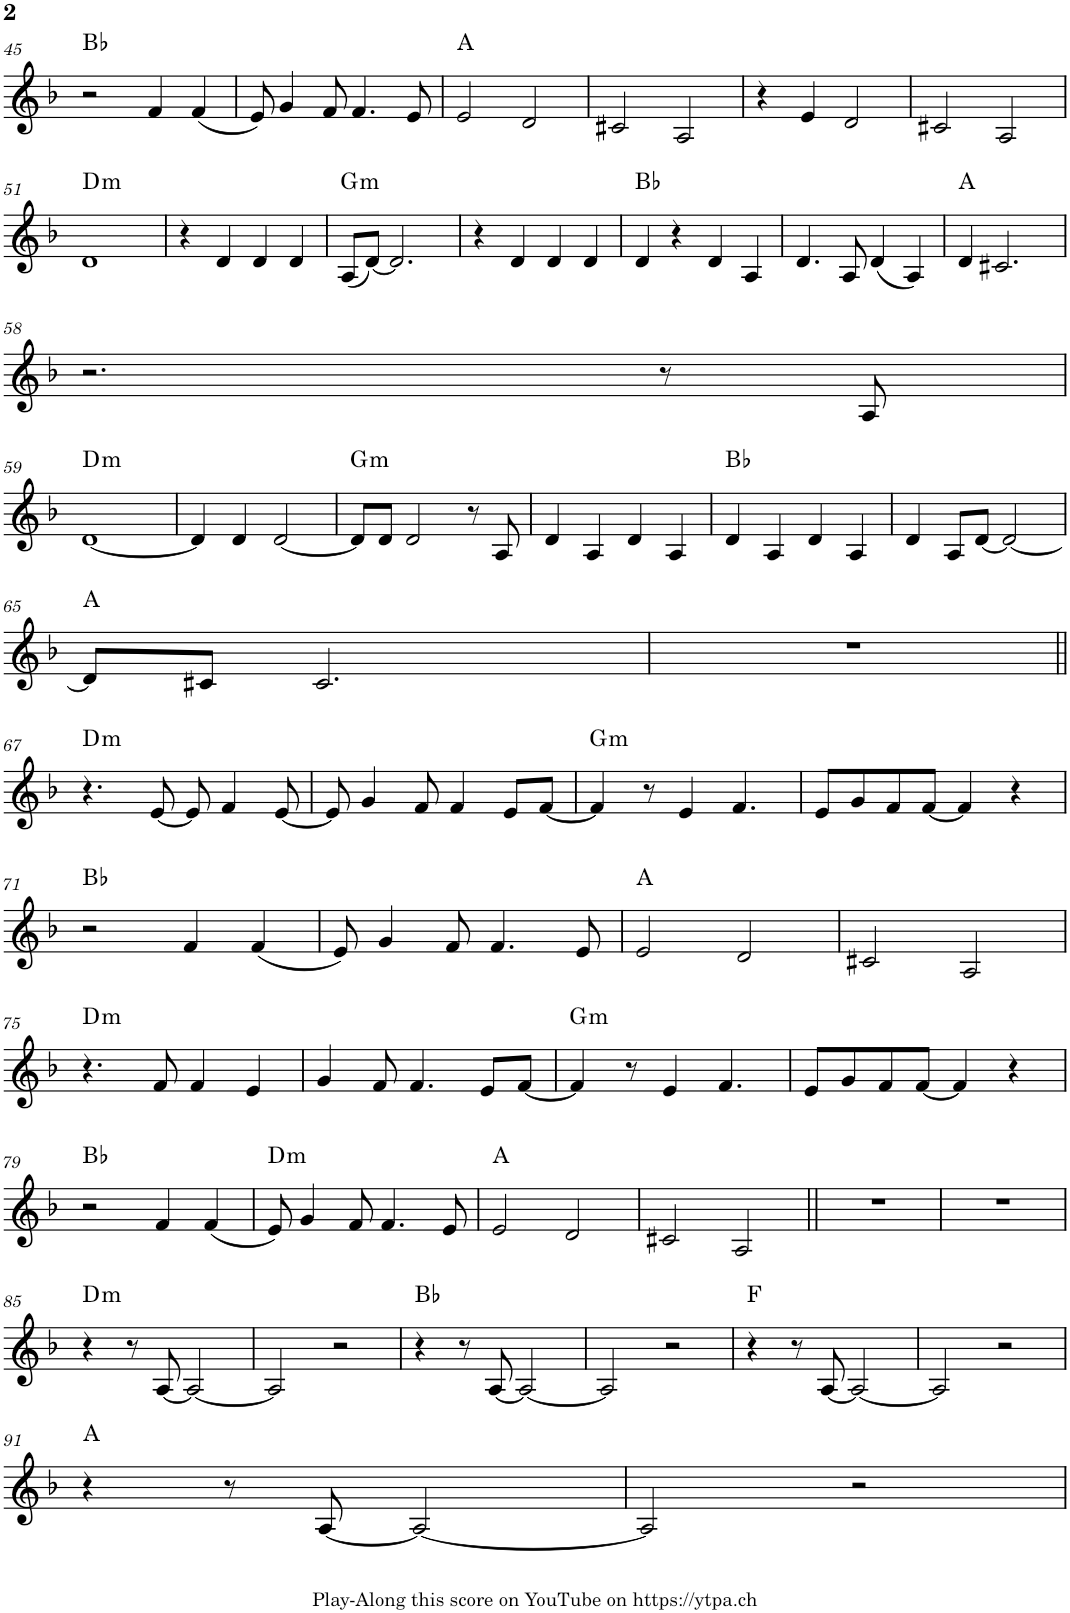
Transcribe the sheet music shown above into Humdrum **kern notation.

**kern	**harte
*part1	*part1
*staff1	*
*I"Piano	*
*I'Pno.	*
!!LO:PB:g=z
*clefG2	*
*k[b-]	*
*M4/4	*
=45	=45
2r	Bb:maj
4f/	.
(4f/	.
=46	=46
8e/)	.
4g/	.
8f/	.
4.f/	.
8e/	.
=47	=47
2e/	A:maj
2d/	.
=48	=48
2c#X/	.
2A/	.
=49	=49
4r	.
4e/	.
2d/	.
=50	=50
2c#X/	.
2A/	.
!!LO:LB:g=z
=51	=51
!	!LO:H:kt=m
1d	D:min
=52	=52
4r	.
4d/	.
4d/	.
4d/	.
=53	=53
!	!LO:H:kt=m
(8A/L	G:min
[8d/J)	.
2.d/]	.
=54	=54
4r	.
4d/	.
4d/	.
4d/	.
=55	=55
4d/	Bb:maj
4r	.
4d/	.
4A/	.
=56	=56
4.d/	.
8A/	.
(4d/	.
4A/)	.
=57	=57
4d/	A:maj
2.c#X/	.
!!LO:LB:g=z
=58	=58
2.r	.
8r	.
8A/	.
!!LO:LB:g=z
=59	=59
!	!LO:H:kt=m
[1d	D:min
=60	=60
4d/]	.
4d/	.
[2d/	.
=61	=61
!	!LO:H:kt=m
8d/L]	G:min
8d/J	.
2d/	.
8r	.
8A/	.
=62	=62
4d/	.
4A/	.
4d/	.
4A/	.
=63	=63
4d/	Bb:maj
4A/	.
4d/	.
4A/	.
=64	=64
4d/	.
8A/L	.
[8d/J	.
2d/_	.
!!LO:LB:g=z
=65	=65
8d/L]	A:maj
8c#X/J	.
2.c#/	.
=66	=66
1r	.
!!LO:LB:g=z
=67||	=67||
!	!LO:H:kt=m
4.r	D:min
[8e/	.
8e/]	.
4f/	.
[8e/	.
=68	=68
8e/]	.
4g/	.
8f/	.
4f/	.
8e/L	.
[8f/J	.
=69	=69
!	!LO:H:kt=m
4f/]	G:min
8r	.
4e/	.
4.f/	.
=70	=70
8e/L	.
8g/	.
8f/	.
[8f/J	.
4f/]	.
4r	.
!!LO:LB:g=z
=71	=71
2r	Bb:maj
4f/	.
(4f/	.
=72	=72
8e/)	.
4g/	.
8f/	.
4.f/	.
8e/	.
=73	=73
2e/	A:maj
2d/	.
=74	=74
2c#X/	.
2A/	.
!!LO:LB:g=z
=75	=75
!	!LO:H:kt=m
4.r	D:min
8f/	.
4f/	.
4e/	.
=76	=76
4g/	.
8f/	.
4.f/	.
8e/L	.
[8f/J	.
=77	=77
!	!LO:H:kt=m
4f/]	G:min
8r	.
4e/	.
4.f/	.
=78	=78
8e/L	.
8g/	.
8f/	.
[8f/J	.
4f/]	.
4r	.
!!LO:LB:g=z
=79	=79
2r	Bb:maj
4f/	.
(4f/	.
=80	=80
!	!LO:H:kt=m
8e/)	D:min
4g/	.
8f/	.
4.f/	.
8e/	.
=81	=81
2e/	A:maj
2d/	.
=82	=82
2c#X/	.
2A/	.
=83||	=83||
1r	.
=84	=84
1r	.
!!LO:LB:g=z
=85	=85
!	!LO:H:kt=m
4r	D:min
8r	.
[8A/	.
2A/_	.
=86	=86
2A/]	.
2r	.
=87	=87
4r	Bb:maj
8r	.
[8A/	.
2A/_	.
=88	=88
2A/]	.
2r	.
=89	=89
4r	F:maj
8r	.
[8A/	.
2A/_	.
=90	=90
2A/]	.
2r	.
!!LO:LB:g=z
=91	=91
4r	A:maj
8r	.
[8A/	.
2A/_	.
=92	=92
2A/]	.
2r	.
=	=
*-	*-
